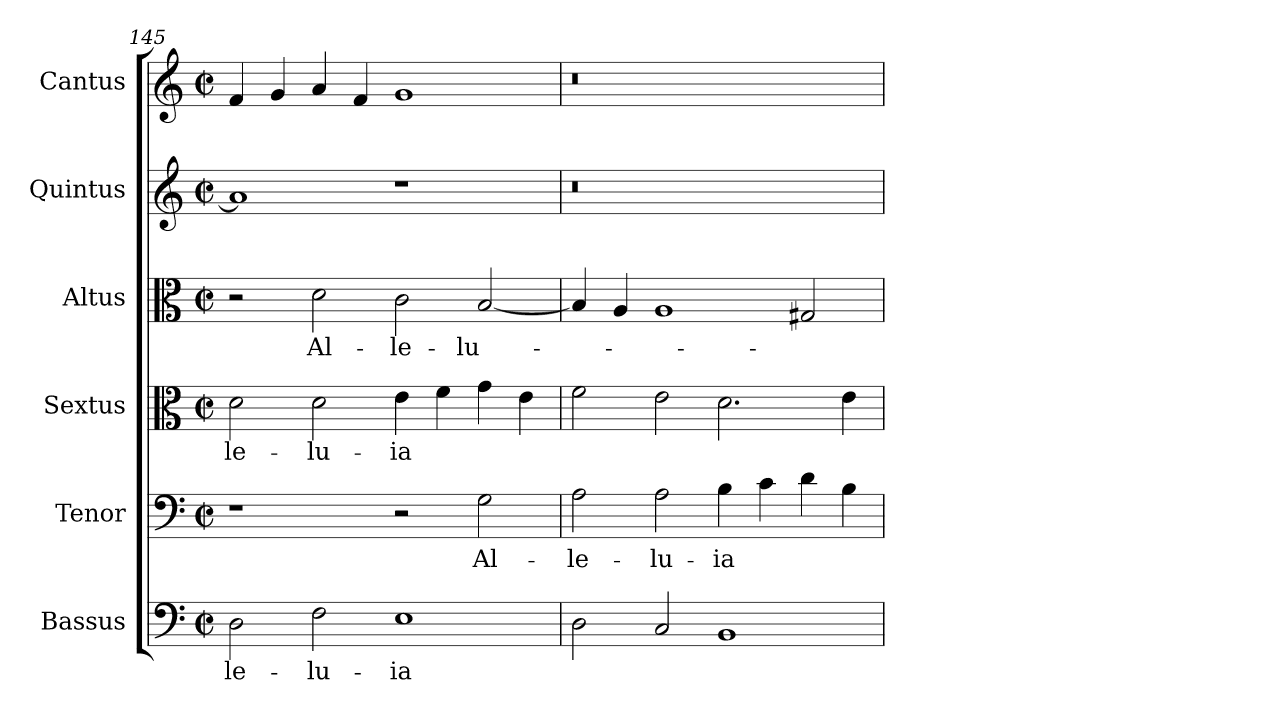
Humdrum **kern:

**kern	**text	**kern	**text	**kern	**text	**kern	**text	**kern	**kern
*part6	*part6	*part5	*part5	*part4	*part4	*part3	*part3	*part2	*part1
*staff6	*staff6	*staff5	*staff5	*staff4	*staff4	*staff3	*staff3	*staff2	*staff1
*I"Bassus	*	*I"Tenor	*	*I"Sextus	*	*I"Altus	*	*I"Quintus	*I"Cantus
*I'Bassus	*	*I'Tenor	*	*I'Sextus	*	*I'Altus	*	*I'Quintus	*I'Cantus
!!LO:LB:g=z
*clefF4	*	*clefF4	*	*clefC3	*	*clefC3	*	*clefG2	*clefG2
*M2/2	*	*M2/2	*	*M2/2	*	*M2/2	*	*M2/2	*M2/2
*met(c|)	*	*met(c|)	*	*met(c|)	*	*met(c|)	*	*met(c|)	*met(c|)
=145	=145	=145	=145	=145	=145	=145	=145	=145	=145
!	!LO:LY:b:cj	!	!	!	!LO:LY:b:cj	!	!	!	!
2D\	-le-	1r	.	2d\	-le-	2r	.	1a]	4f/
.	.	.	.	.	.	.	.	.	4g/
!	!LO:LY:b:cj	!	!	!	!LO:LY:b:cj	!	!LO:LY:b:cj	!	!
2F\	-lu-	.	.	2d\	-lu-	2d\	Al-	.	4a/
.	.	.	.	.	.	.	.	.	4f/
!	!LO:LY:b:cj	!	!	!	!LO:LY:b:cj	!	!LO:LY:b:cj	!	!
1E	-ia	2r	.	4e\	-ia	2c\	-le-	1r	1g
.	.	.	.	4f\	.	.	.	.	.
!	!	!	!LO:LY:b:cj	!	!	!	!LO:LY:b:cj	!	!
.	.	2G\	Al-	4g\	.	[<2B/	-lu-	.	.
.	.	.	.	4e\	.	.	.	.	.
=146	=146	=146	=146	=146	=146	=146	=146	=146	=146
!	!	!	!LO:LY:b:cj	!	!	!	!	!	!
2D\	.	2A\	-le-	2f\	.	4B/]	.	0r	0r
.	.	.	.	.	.	4A/	.	.	.
!	!	!	!LO:LY:b:cj	!	!	!	!	!	!
2C/	.	2A\	-lu-	2e\	.	1A	.	.	.
!	!	!	!LO:LY:b:cj	!	!	!	!	!	!
1BB	.	4B\	-ia	2.d\	.	.	.	.	.
.	.	4c\	.	.	.	.	.	.	.
.	.	4d\	.	.	.	2G#X/	.	.	.
.	.	4B\	.	4e\	.	.	.	.	.
=	=	=	=	=	=	=	=	=	=
*-	*-	*-	*-	*-	*-	*-	*-	*-	*-
